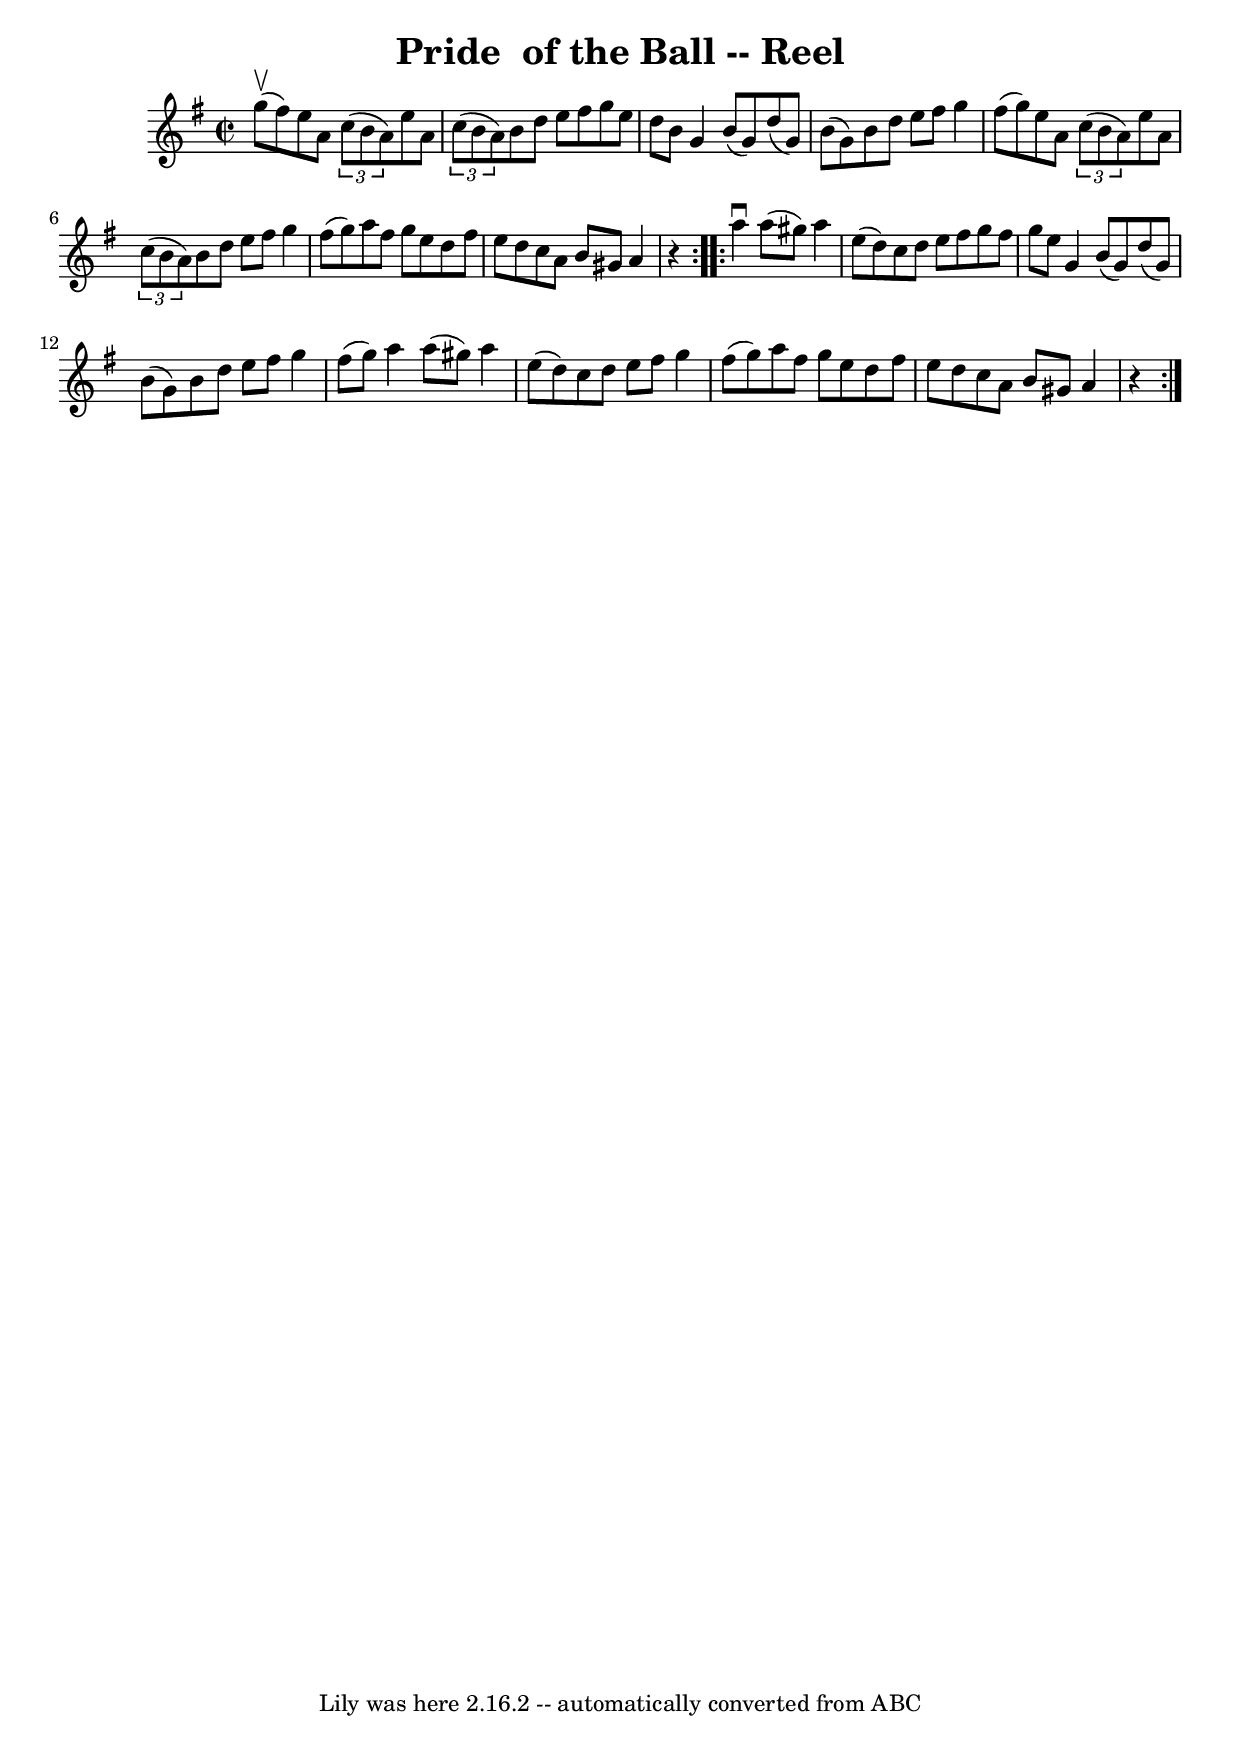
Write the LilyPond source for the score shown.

\version "2.16.2"
\include "Mammoth.ily"
\header {
  %% book = "Ryan's Mammoth Collection"
  crossRefNumber = "1"
  footnotes = "\\\\281\\\\similar to The Swallowtail"
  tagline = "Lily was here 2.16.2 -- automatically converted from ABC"
  title = "Pride  of the Ball -- Reel"

}
voicedefault =  {



  \repeat volta 2 {

    \override Staff.TimeSignature #'style = #'C
    \time 2/2 
    \key g \major
    g''8^\upbow(fis''8) |
    e''8 a'8  
    \times 2/3 { c''8 (b'8 a'8) 
	       } e''8 a'8    \times 2/3 { c''8 
					  (b'8 a'8) 
					}   |
    b'8 d''8 e''8 fis''8 g''8 e''8 
    d''8 b'8    |
    g'4 b'8 (g'8) d''8 (g'8) b'8 (
    g'8)   |
    b'8 d''8 e''8 fis''8 g''4 fis''8 (g''8)   |
    e''8 a'8    \times 2/3 { c''8 (b'8 a'8) 
			   }   
    e''8 a'8    \times 2/3 { c''8 (b'8 a'8) 
			   }   |
    b'8    
    d''8 e''8 fis''8 g''4 fis''8 (g''8)   |
    a''8    
    fis''8 g''8 e''8 d''8 fis''8 e''8 d''8    |
    c''8    
    a'8 b'8 gis'8 a'4    r4   
  }     
  \repeat volta 2 {
    a''4^\downbow   
    a''8 (gis''8) a''4 e''8 (d''8)   |
    c''8 d''8    
    e''8 fis''8 g''8 fis''8 g''8 e''8    |
    g'4 b'8 (
    g'8) d''8 (g'8) b'8 (g'8)   |
    b'8 d''8 e''8   
    fis''8 g''4 fis''8 (g''8)   |
    a''4 a''8 (gis''8) a''4 e''8 (d''8)   |
    c''8 d''8 e''8 fis''8    
    g''4 fis''8 (g''8)   |
    a''8 fis''8 g''8 e''8 d''8 
    fis''8 e''8 d''8    |
    c''8 a'8 b'8 gis'8 a'4    
    r4   
  }   

}

\score{
  <<

    \context Staff="default"
    {
      \voicedefault 
      
    }

  >>
  \layout {
    
  }
  \midi {
  }

}
